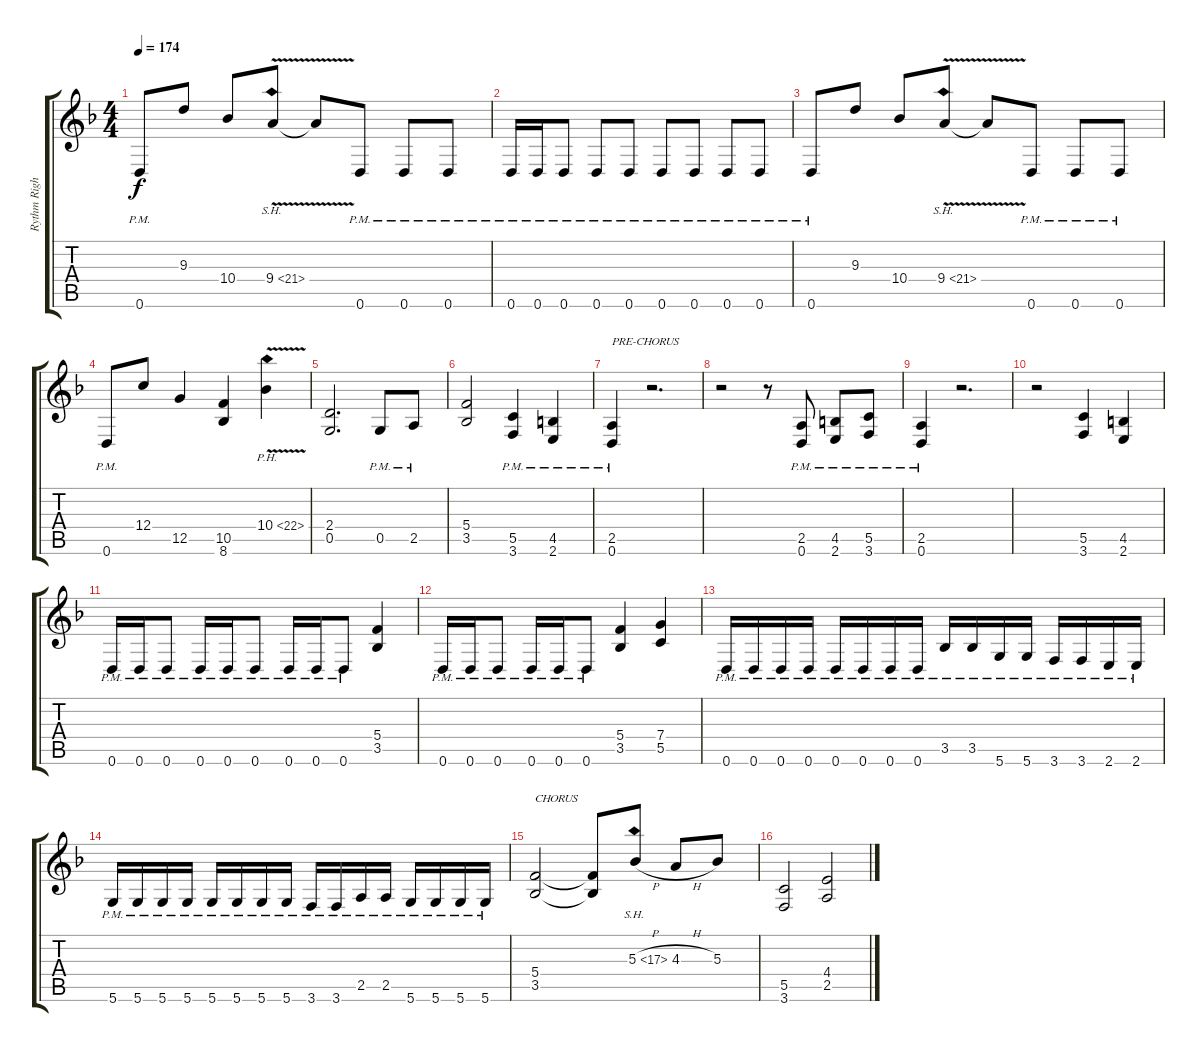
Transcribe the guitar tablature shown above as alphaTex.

\track ("Rythm Right Channel" "Rythm Righ") {instrument distortionguitar}
\staff {score tabs}
\tuning (D4 A3 F3 C3 G2 D2) {hide}
\ts (4 4)
\tempo 174
\clef g2
\ks dminor
0.6{pm}.8{dy f} 9.3.8 10.4.8 9.4{sh 12 v}.8 9.4{t}.8 0.6{pm}.8 0.6{pm}.8 0.6{pm}.8 |
0.6{pm}.16 0.6{pm}.16 0.6{pm}.8 0.6{pm}.8 0.6{pm}.8 0.6{pm}.8 0.6{pm}.8 0.6{pm}.8 0.6{pm}.8 |
0.6{pm}.8 9.3.8 10.4.8 9.4{sh 12 v}.8 9.4{t}.8 0.6{pm}.8 0.6{pm}.8 0.6{pm}.8 |
0.6{pm}.8 12.4.8 12.5.4 (10.5 8.6).4 10.4{ph 12 v}.4 |
(2.4 0.5).2{d} 0.5{pm}.8 2.5{pm}.8 |
(5.4 3.5).2 (5.5{pm} 3.6{pm}).4 (4.5{pm} 2.6{pm}).4 |
(2.5{pm} 0.6{pm}).4{txt "PRE-CHORUS"} r.2{d} |
r.2 r.8 (2.5{pm} 0.6{pm}).8 (4.5{pm} 2.6{pm}).8 (5.5{pm} 3.6{pm}).8 |
(2.5{pm} 0.6{pm}).4 r.2{d} |
r.2 (5.5 3.6).4 (4.5 2.6).4 |
0.6{pm}.16 0.6{pm}.16 0.6{pm}.8 0.6{pm}.16 0.6{pm}.16 0.6{pm}.8 0.6{pm}.16 0.6{pm}.16 0.6{pm}.8 (5.4 3.5).4 |
0.6{pm}.16 0.6{pm}.16 0.6{pm}.8 0.6{pm}.16 0.6{pm}.16 0.6{pm}.8 (5.4 3.5).4 (7.4 5.5).4 |
0.6{pm}.16 0.6{pm}.16 0.6{pm}.16 0.6{pm}.16 0.6{pm}.16 0.6{pm}.16 0.6{pm}.16 0.6{pm}.16 3.5{pm}.16 3.5{pm}.16 5.6{pm}.16 5.6{pm}.16 3.6{pm}.16 3.6{pm}.16 2.6{pm}.16 2.6{pm}.16 |
5.6{pm}.16 5.6{pm}.16 5.6{pm}.16 5.6{pm}.16 5.6{pm}.16 5.6{pm}.16 5.6{pm}.16 5.6{pm}.16 3.6{pm}.16 3.6{pm}.16 2.5{pm}.16 2.5{pm}.16 5.6{pm}.16 5.6{pm}.16 5.6{pm}.16 5.6{pm}.16 |
(5.4 3.5).2{txt "CHORUS"} (5.4{t} 3.5{t}).8 5.3{sh 12 h}.8 4.3{h}.8 5.3.8 |
(5.5 3.6).2 (4.4 2.5).2
